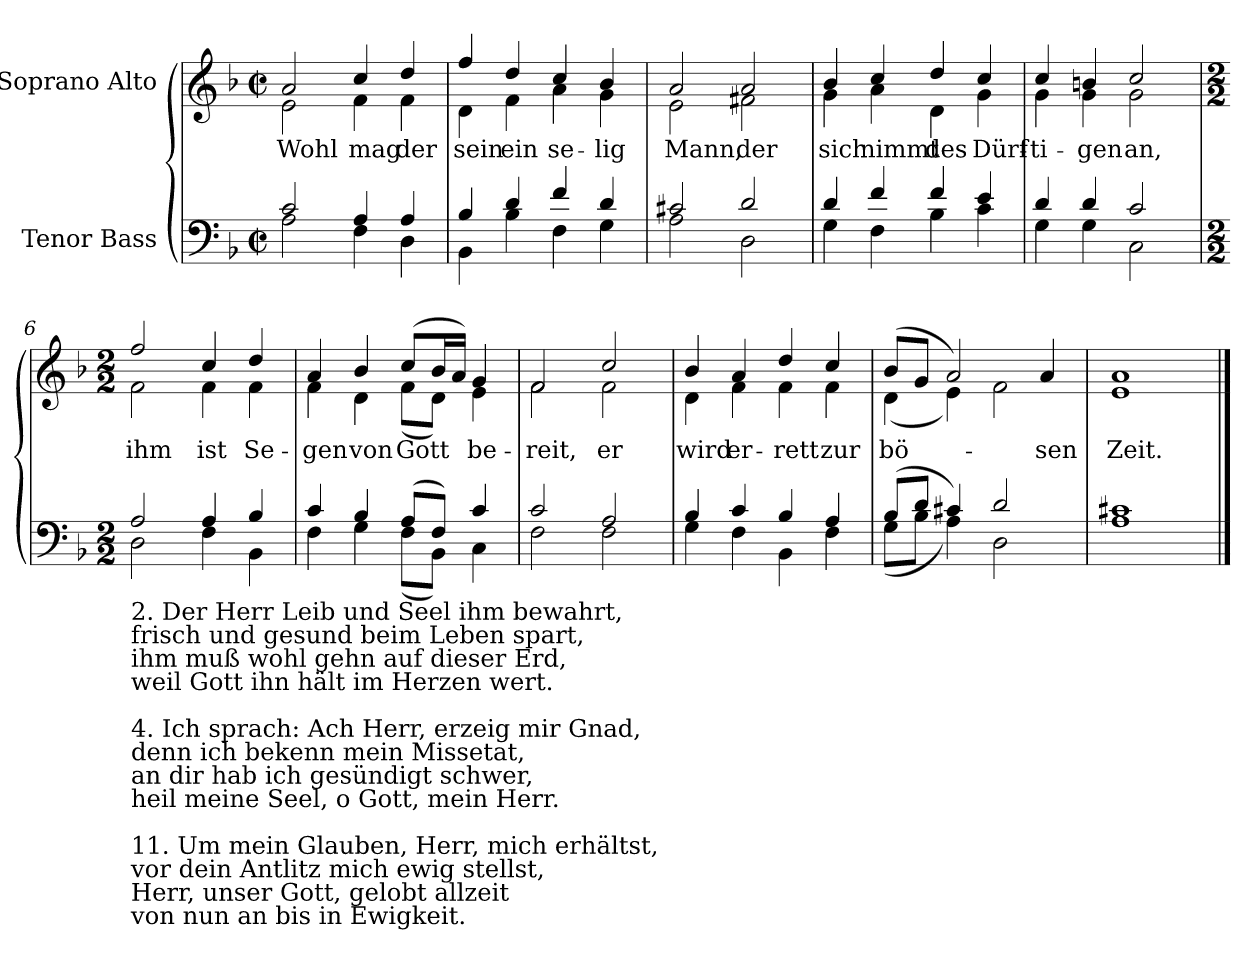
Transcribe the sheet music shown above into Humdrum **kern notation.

**kern	**kern	**text
*part2	*part1	*part1
*staff2	*staff1	*staff1
*I"Tenor Bass	*I"Soprano Alto	*
*clefF4	*clefG2	*
*k[b-]	*k[b-]	*
*F:	*F:	*
*M2/2	*M2/2	*
*met(c|)	*met(c|)	*
=1	=1	=1
*^	*	*
!	!	!LO:TX:a:cj:t=Cornelius Becker\n(1561-1604)	!
!	!	!LO:TX:a:cj:t=Psalm 41, SWV 138	!
!	!	!LO:TX:a:cj:t=Heinrich Schütz\n(1585-1672)	!
!	!	!	!LO:LY:b
*	*	*^	*
2c/	2A\	2a/	2e\	Wohl
!	!	!	!	!LO:LY:b
4A/	4F\	4cc/	4f\	mag
!	!	!	!	!LO:LY:b
4A/	4D\	4dd/	4f\	der
=2	=2	=2	=2	=2
!	!	!	!	!LO:LY:b
4B-/	4BB-\	4ff/	4d\	sein
!	!	!	!	!LO:LY:b
4d/	4B-\	4dd/	4f\	ein
!	!	!	!	!LO:LY:b
4f/	4F\	4cc/	4a\	se-
!	!	!	!	!LO:LY:b
4d/	4G\	4b-/	4g\	-lig
=3	=3	=3	=3	=3
!	!	!	!	!LO:LY:b
2c#X/	2A\	2a/	2e\	Mann,
!	!	!	!	!LO:LY:b
2d/	2D\	2a/	2f#X\	der
=4	=4	=4	=4	=4
!	!	!	!	!LO:LY:b
4d/	4G\	4b-/	4g\	sich
!	!	!	!	!LO:LY:b
4f/	4F\	4cc/	4a\	nimmt
!	!	!	!	!LO:LY:b
4f/	4B-\	4dd/	4d\	des
!	!	!	!	!LO:LY:b
4e/	4c\	4cc/	4g\	Dürf-
=5	=5	=5	=5	=5
!	!	!	!	!LO:LY:b
4d/	4G\	4cc/	4g\	-ti-
!	!	!	!	!LO:LY:b
4d/	4G\	4bn/	4g\	-gen
!	!	!	!	!LO:LY:b
2c/	2C\	2cc/	2g\	an,
!!LO:LB:g=z	!!
=6	=6	=6	=6	=6
*M2/2	*	*M2/2	*	*
!LO:TX:b:t=2. Der Herr Leib und Seel ihm bewahrt, \nfrisch und gesund beim Leben spart,\nihm muß wohl gehn auf dieser Erd, \nweil Gott ihn hält im Herzen wert.\n\n4. Ich sprach&colon; Ach Herr, erzeig mir Gnad, \ndenn ich bekenn mein Missetat,\nan dir hab ich gesündigt schwer, \nheil meine Seel, o Gott, mein Herr.\n\n11. Um mein Glauben, Herr, mich erhältst, \nvor dein Antlitz mich ewig stellst,\nHerr, unser Gott, gelobt allzeit \nvon nun an bis in Ewigkeit.	!	!	!	!
!	!	!	!	!LO:LY:b
2A/	2D\	2ff/	2f\	ihm
!	!	!	!	!LO:LY:b
4A/	4F\	4cc/	4f\	ist
!	!	!	!	!LO:LY:b
4B-/	4BB-\	4dd/	4f\	Se-
=7	=7	=7	=7	=7
!	!	!	!	!LO:LY:b
4c/	4F\	4a/	4f\	-gen
!	!	!	!	!LO:LY:b
4B-/	4G\	4b-/	4d\	von
!	!	!	!	!LO:LY:b
(>8A/L	(<8F\L	(>8cc/L	(<8f\L	Gott
8F/J)	8BB-\J)	16b-/L	8d\J)	.
.	.	16a/JJ)	.	.
!	!	!	!	!LO:LY:b
4c/	4C\	4g/	4e\	be-
=8	=8	=8	=8	=8
!	!	!	!	!LO:LY:b
2c/	2F\	2f/	2f\	-reit,
!	!	!	!	!LO:LY:b
2A/	2F\	2cc/	2f\	er
=9	=9	=9	=9	=9
!	!	!	!	!LO:LY:b
4B-/	4G\	4b-/	4d\	wird
!	!	!	!	!LO:LY:b
4c/	4F\	4a/	4f\	er-
!	!	!	!	!LO:LY:b
4B-/	4BB-\	4dd/	4f\	-rett
!	!	!	!	!LO:LY:b
4A/	4F\	4cc/	4f\	zur
=10	=10	=10	=10	=10
!	!	!	!	!LO:LY:b
(>8B-/L	(<8G\L	(>8b-/L	(<4d\	bö-
8d/J	8B-\J	8g/J	.	.
4c#X/)	4A\)	2a/)	4e\)	.
2d/	2D\	.	2f\	.
!	!	!	!	!LO:LY:b
.	.	4a/	.	sen
=11	=11	=11	=11	=11
!	!	!	!	!LO:LY:b
1c#X/	1A\	1a/	1e\	Zeit.
*v	*v	*	*	*
*	*v	*v	*
==	==	==
*-	*-	*-
